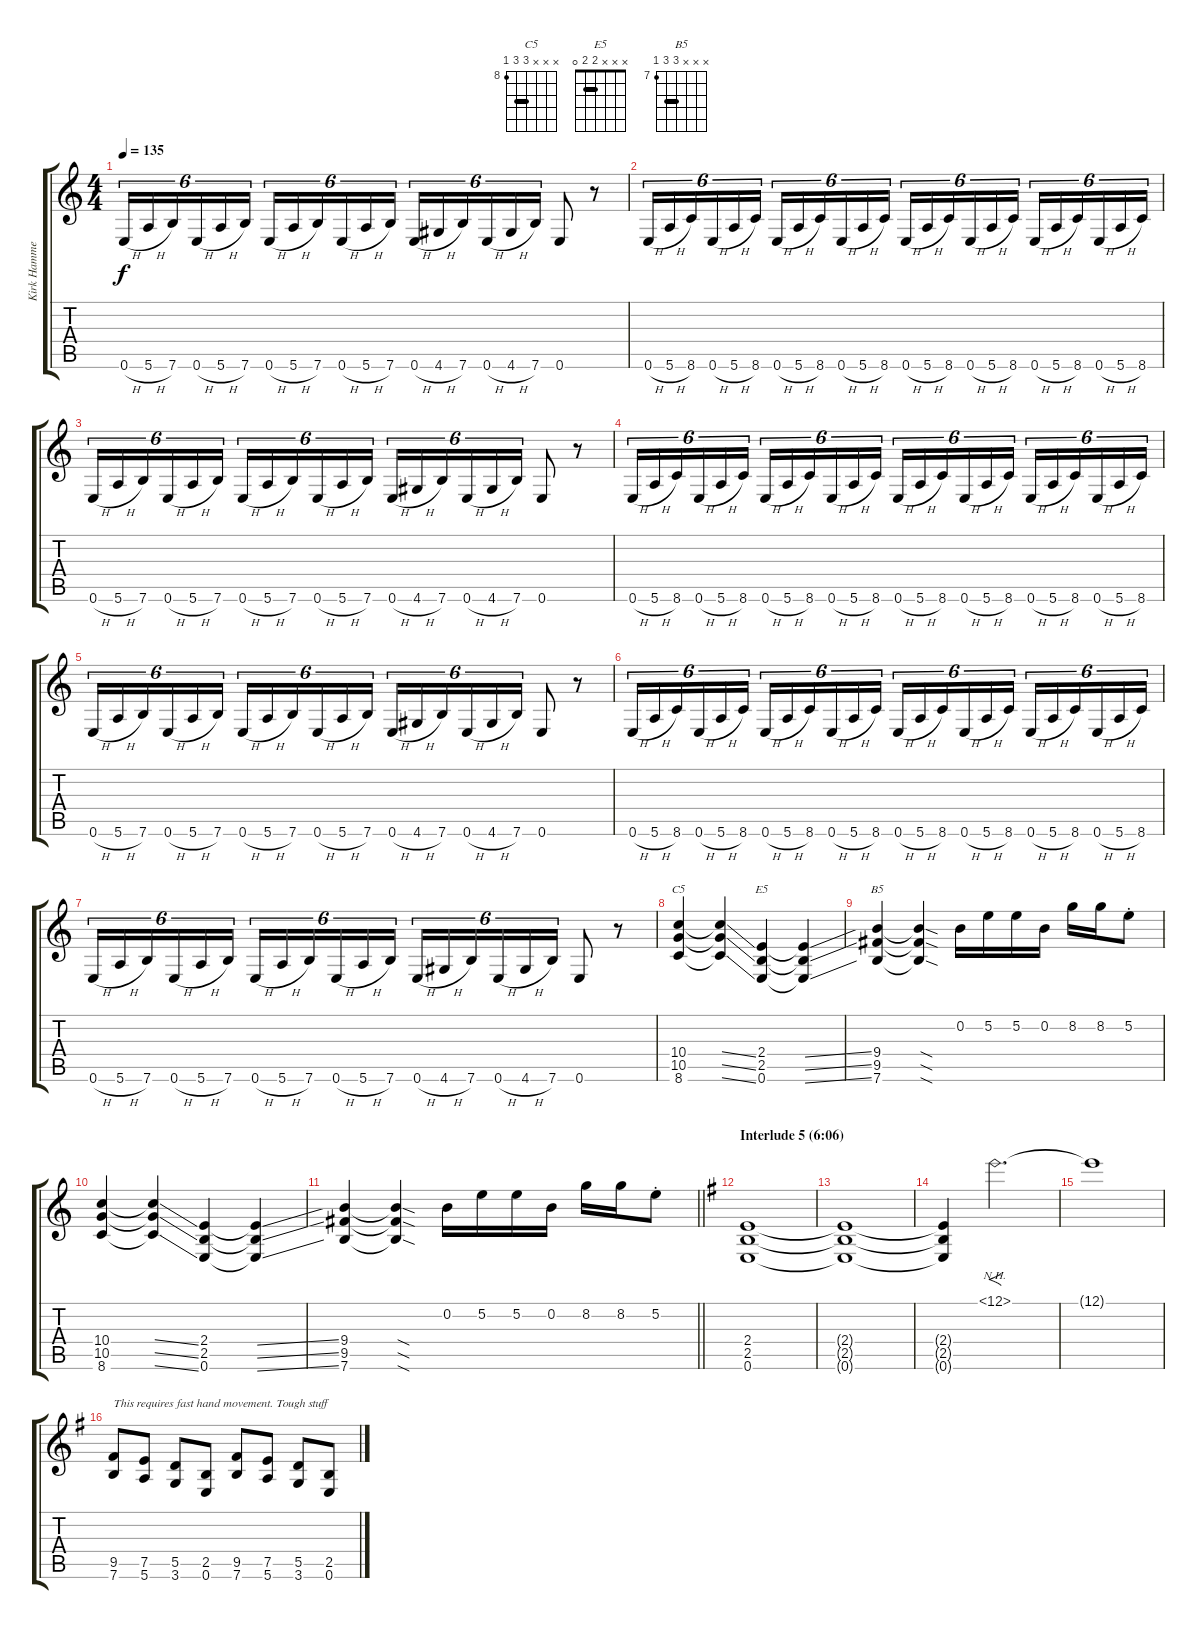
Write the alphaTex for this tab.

\track ("Kirk Hammet Rhythm Gtr." "Kirk Hamme") {instrument electricguitarclean}
\staff {score tabs}
\tuning (E4 B3 G3 D3 A2 E2) {hide}
\chord ("C5" x x x 10 10 8) {firstfret 8 barre 10}
\chord ("E5" x x x 2 2 0) {barre 2}
\chord ("B5" x x x 9 9 7) {firstfret 7 barre 9}
\ts (4 4)
\tempo 135
\clef g2
\ks aminor
0.6{h}.16{tu (6 4) dy f} 5.6{h}.16{tu (6 4)} 7.6.16{tu (6 4)} 0.6{h}.16{tu (6 4)} 5.6{h}.16{tu (6 4)} 7.6.16{tu (6 4)} 0.6{h}.16{tu (6 4)} 5.6{h}.16{tu (6 4)} 7.6.16{tu (6 4)} 0.6{h}.16{tu (6 4)} 5.6{h}.16{tu (6 4)} 7.6.16{tu (6 4)} 0.6{h}.16{tu (6 4)} 4.6{h}.16{tu (6 4)} 7.6.16{tu (6 4)} 0.6{h}.16{tu (6 4)} 4.6{h}.16{tu (6 4)} 7.6.16{tu (6 4)} 0.6.8 r.8 |
0.6{h}.16{tu (6 4)} 5.6{h}.16{tu (6 4)} 8.6.16{tu (6 4)} 0.6{h}.16{tu (6 4)} 5.6{h}.16{tu (6 4)} 8.6.16{tu (6 4)} 0.6{h}.16{tu (6 4)} 5.6{h}.16{tu (6 4)} 8.6.16{tu (6 4)} 0.6{h}.16{tu (6 4)} 5.6{h}.16{tu (6 4)} 8.6.16{tu (6 4)} 0.6{h}.16{tu (6 4)} 5.6{h}.16{tu (6 4)} 8.6.16{tu (6 4)} 0.6{h}.16{tu (6 4)} 5.6{h}.16{tu (6 4)} 8.6.16{tu (6 4)} 0.6{h}.16{tu (6 4)} 5.6{h}.16{tu (6 4)} 8.6.16{tu (6 4)} 0.6{h}.16{tu (6 4)} 5.6{h}.16{tu (6 4)} 8.6.16{tu (6 4)} |
0.6{h}.16{tu (6 4)} 5.6{h}.16{tu (6 4)} 7.6.16{tu (6 4)} 0.6{h}.16{tu (6 4)} 5.6{h}.16{tu (6 4)} 7.6.16{tu (6 4)} 0.6{h}.16{tu (6 4)} 5.6{h}.16{tu (6 4)} 7.6.16{tu (6 4)} 0.6{h}.16{tu (6 4)} 5.6{h}.16{tu (6 4)} 7.6.16{tu (6 4)} 0.6{h}.16{tu (6 4)} 4.6{h}.16{tu (6 4)} 7.6.16{tu (6 4)} 0.6{h}.16{tu (6 4)} 4.6{h}.16{tu (6 4)} 7.6.16{tu (6 4)} 0.6.8 r.8 |
0.6{h}.16{tu (6 4)} 5.6{h}.16{tu (6 4)} 8.6.16{tu (6 4)} 0.6{h}.16{tu (6 4)} 5.6{h}.16{tu (6 4)} 8.6.16{tu (6 4)} 0.6{h}.16{tu (6 4)} 5.6{h}.16{tu (6 4)} 8.6.16{tu (6 4)} 0.6{h}.16{tu (6 4)} 5.6{h}.16{tu (6 4)} 8.6.16{tu (6 4)} 0.6{h}.16{tu (6 4)} 5.6{h}.16{tu (6 4)} 8.6.16{tu (6 4)} 0.6{h}.16{tu (6 4)} 5.6{h}.16{tu (6 4)} 8.6.16{tu (6 4)} 0.6{h}.16{tu (6 4)} 5.6{h}.16{tu (6 4)} 8.6.16{tu (6 4)} 0.6{h}.16{tu (6 4)} 5.6{h}.16{tu (6 4)} 8.6.16{tu (6 4)} |
0.6{h}.16{tu (6 4)} 5.6{h}.16{tu (6 4)} 7.6.16{tu (6 4)} 0.6{h}.16{tu (6 4)} 5.6{h}.16{tu (6 4)} 7.6.16{tu (6 4)} 0.6{h}.16{tu (6 4)} 5.6{h}.16{tu (6 4)} 7.6.16{tu (6 4)} 0.6{h}.16{tu (6 4)} 5.6{h}.16{tu (6 4)} 7.6.16{tu (6 4)} 0.6{h}.16{tu (6 4)} 4.6{h}.16{tu (6 4)} 7.6.16{tu (6 4)} 0.6{h}.16{tu (6 4)} 4.6{h}.16{tu (6 4)} 7.6.16{tu (6 4)} 0.6.8 r.8 |
0.6{h}.16{tu (6 4)} 5.6{h}.16{tu (6 4)} 8.6.16{tu (6 4)} 0.6{h}.16{tu (6 4)} 5.6{h}.16{tu (6 4)} 8.6.16{tu (6 4)} 0.6{h}.16{tu (6 4)} 5.6{h}.16{tu (6 4)} 8.6.16{tu (6 4)} 0.6{h}.16{tu (6 4)} 5.6{h}.16{tu (6 4)} 8.6.16{tu (6 4)} 0.6{h}.16{tu (6 4)} 5.6{h}.16{tu (6 4)} 8.6.16{tu (6 4)} 0.6{h}.16{tu (6 4)} 5.6{h}.16{tu (6 4)} 8.6.16{tu (6 4)} 0.6{h}.16{tu (6 4)} 5.6{h}.16{tu (6 4)} 8.6.16{tu (6 4)} 0.6{h}.16{tu (6 4)} 5.6{h}.16{tu (6 4)} 8.6.16{tu (6 4)} |
0.6{h}.16{tu (6 4)} 5.6{h}.16{tu (6 4)} 7.6.16{tu (6 4)} 0.6{h}.16{tu (6 4)} 5.6{h}.16{tu (6 4)} 7.6.16{tu (6 4)} 0.6{h}.16{tu (6 4)} 5.6{h}.16{tu (6 4)} 7.6.16{tu (6 4)} 0.6{h}.16{tu (6 4)} 5.6{h}.16{tu (6 4)} 7.6.16{tu (6 4)} 0.6{h}.16{tu (6 4)} 4.6{h}.16{tu (6 4)} 7.6.16{tu (6 4)} 0.6{h}.16{tu (6 4)} 4.6{h}.16{tu (6 4)} 7.6.16{tu (6 4)} 0.6.8 r.8 |
(10.4 10.5 8.6).4{ch "C5"} (10.4{ss t} 10.5{ss t} 8.6{ss t}).4 (2.4 2.5 0.6).4{ch "E5"} (2.4{ss t} 2.5{ss t} 0.6{ss t}).4 |
(9.4 9.5 7.6).4{ch "B5"} (9.4{sod t} 9.5{sod t} 7.6{sod t}).4 0.2.16 5.2.16 5.2.16 0.2.16 8.2.16 8.2.16 5.2{st}.8 |
(10.4 10.5 8.6).4 (10.4{ss t} 10.5{ss t} 8.6{ss t}).4 (2.4 2.5 0.6).4 (2.4{ss t} 2.5{ss t} 0.6{ss t}).4 |
\barLineRight lightlight
(9.4 9.5 7.6).4 (9.4{sod t} 9.5{sod t} 7.6{sod t}).4 0.2.16 5.2.16 5.2.16 0.2.16 8.2.16 8.2.16 5.2{st}.8 |
\section ("" "Interlude 5 (6:06)")
\ks eminor
(2.4 2.5 0.6).1 |
(2.4{t} 2.5{t} 0.6{t}).1 |
(2.4{t} 2.5{t} 0.6{t}).4 12.1{nh}.2{f d} |
12.1{t}.1 |
(9.5 7.6).8{txt "This requires fast hand movement. Tough stuff"} (7.5 5.6).8 (5.5 3.6).8 (2.5 0.6).8 (9.5 7.6).8 (7.5 5.6).8 (5.5 3.6).8 (2.5 0.6).8
